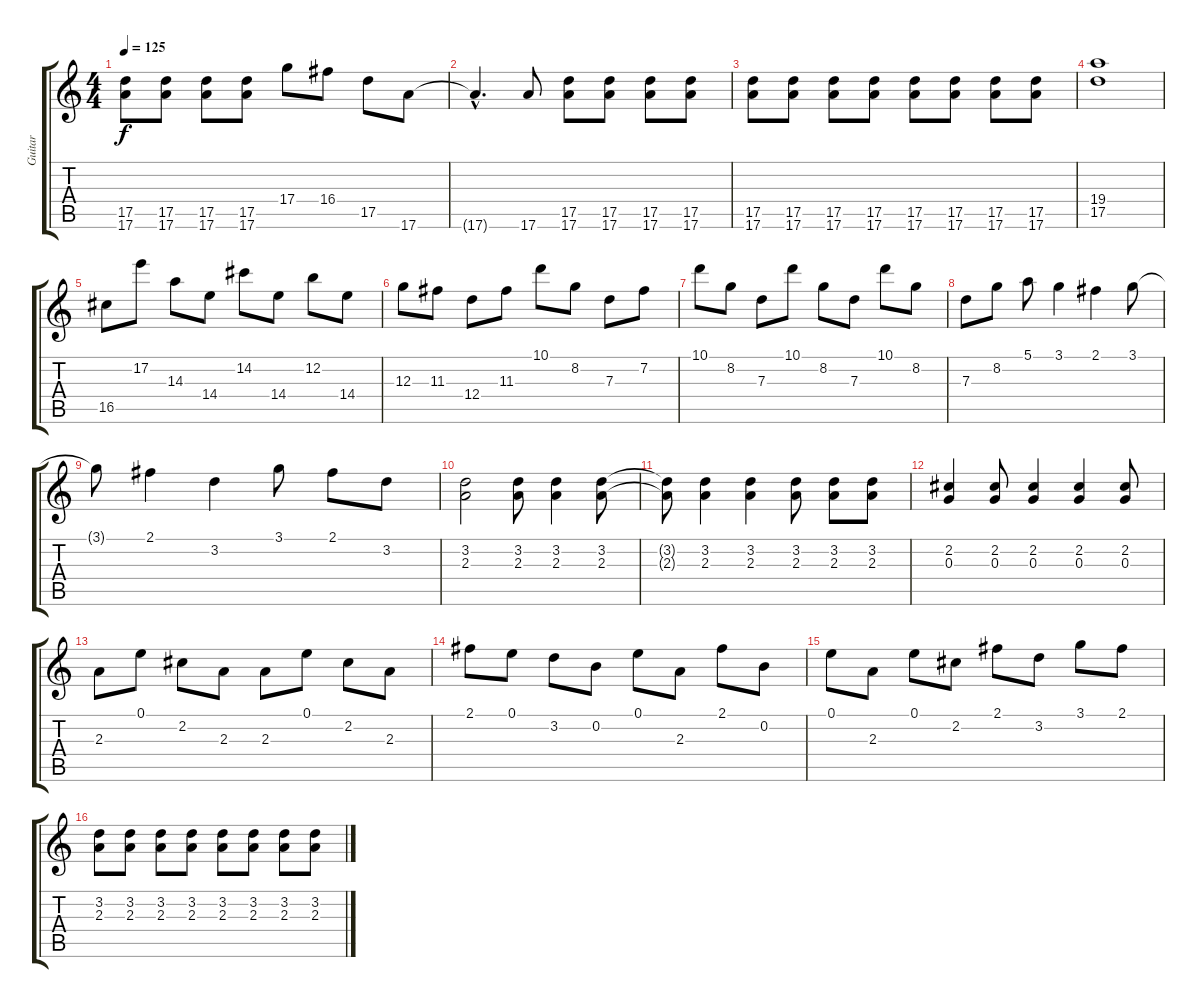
\track ("Guitar" "Guitar") {instrument electricguitarjazz}
\staff {score tabs}
\tuning (E4 B3 G3 D3 A2 E2) {hide}
\ts (4 4)
\tempo 125
\clef g2
\ks c
(17.5 17.6).8{dy f} (17.5 17.6).8 (17.5 17.6).8 (17.5 17.6).8 17.4.8 16.4.8 17.5.8 17.6.8 |
17.6{hac t}.4{d} 17.6.8 (17.5 17.6).8 (17.5 17.6).8 (17.5 17.6).8 (17.5 17.6).8 |
(17.5 17.6).8 (17.5 17.6).8 (17.5 17.6).8 (17.5 17.6).8 (17.5 17.6).8 (17.5 17.6).8 (17.5 17.6).8 (17.5 17.6).8 |
(19.4 17.5).1 |
16.5.8 17.2.8 14.3.8 14.4.8 14.2.8 14.4.8 12.2.8 14.4.8 |
12.3.8 11.3.8 12.4.8 11.3.8 10.1.8 8.2.8 7.3.8 7.2.8 |
10.1.8 8.2.8 7.3.8 10.1.8 8.2.8 7.3.8 10.1.8 8.2.8 |
7.3.8 8.2.8 5.1.8 3.1.4 2.1.4 3.1.8 |
3.1{t}.8 2.1.4 3.2.4 3.1.8 2.1.8 3.2.8 |
(3.2 2.3).2 (3.2 2.3).8 (3.2 2.3).4 (3.2 2.3).8 |
(3.2{t} 2.3{t}).8 (3.2 2.3).4 (3.2 2.3).4 (3.2 2.3).8 (3.2 2.3).8 (3.2 2.3).8 |
(2.2 0.3).4 (2.2 0.3).8 (2.2 0.3).4 (2.2 0.3).4 (2.2 0.3).8 |
2.3.8 0.1.8 2.2.8 2.3.8 2.3.8 0.1.8 2.2.8 2.3.8 |
2.1.8 0.1.8 3.2.8 0.2.8 0.1.8 2.3.8 2.1.8 0.2.8 |
0.1.8 2.3.8 0.1.8 2.2.8 2.1.8 3.2.8 3.1.8 2.1.8 |
(3.2 2.3).8 (3.2 2.3).8 (3.2 2.3).8 (3.2 2.3).8 (3.2 2.3).8 (3.2 2.3).8 (3.2 2.3).8 (3.2 2.3).8
